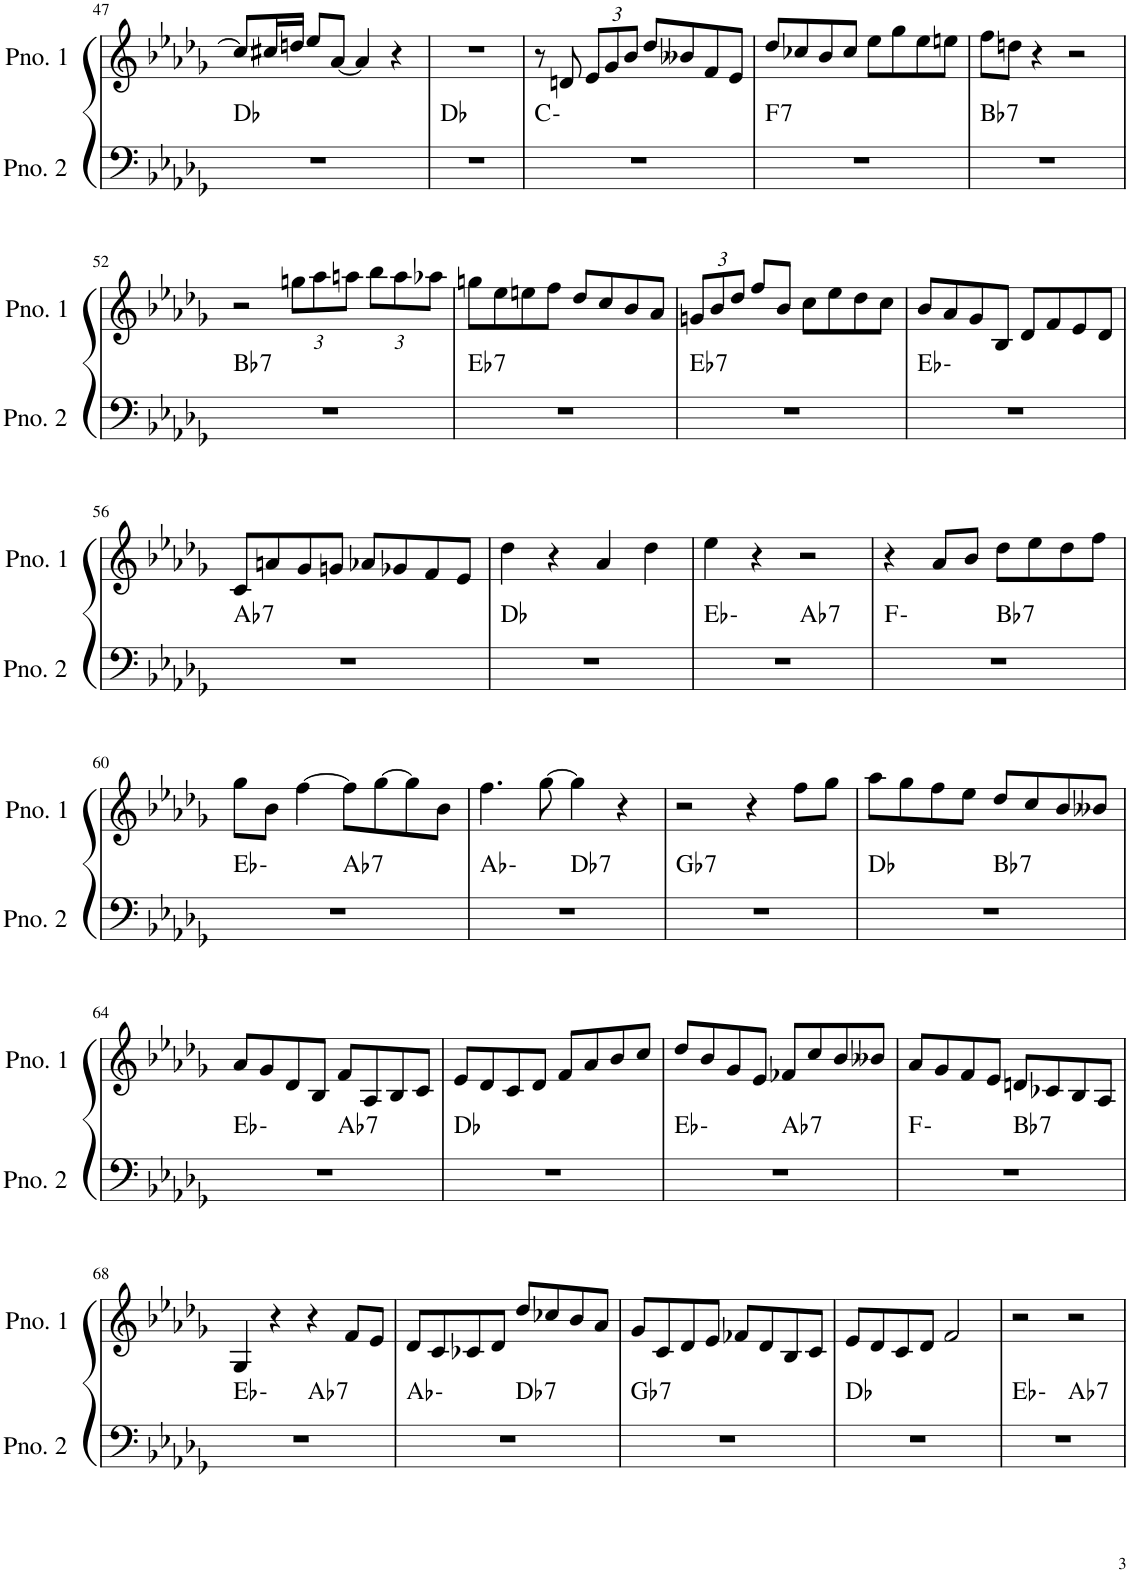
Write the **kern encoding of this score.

**kern	**harte	**kern
*part2	*part2	*part1
*staff2	*	*staff1
*I"ピアノ 2	*	*I"ピアノ 1
!!LO:PB:g=z
*clefF4	*	*clefG2
*k[b-e-a-d-g-]	*	*k[b-e-a-d-g-]
*M4/4	*	*M4/4
=47	=47	=47
1r	Db:maj	8cc/L]
.	.	16cc#X/L
.	.	16ddn/JJ
.	.	8ee-/L
.	.	[8a-/J
.	.	4a-/]
.	.	4r
=48	=48	=48
1r	Db:maj	1r
=49	=49	=49
1r	C:min	8r
.	.	8dn/
*	*	*Xbrackettup
.	.	12e-/L
.	.	12g-/
.	.	12b-/J
.	.	8dd-/L
.	.	8b--X/
.	.	8f/
.	.	8e-/J
=50	=50	=50
!	!LO:H:kt=7	!
1r	F:7	8dd-/L
.	.	8cc-X/
.	.	8b-/
.	.	8cc-/J
.	.	8ee-\L
.	.	8gg-\
.	.	8ee-\
.	.	8een\J
=51	=51	=51
!	!LO:H:kt=7	!
1r	Bb:7	8ff\L
.	.	8ddn\J
.	.	4r
.	.	2r
!!LO:LB:g=z
=52	=52	=52
!	!LO:H:kt=7	!
1r	Bb:7	2r
.	.	12ggn\L
.	.	12aa-\
.	.	12aan\J
.	.	12bb-\L
.	.	12aa\
.	.	12aa-X\J
=53	=53	=53
!	!LO:H:kt=7	!
1r	Eb:7	8ggn\L
.	.	8ee-\
.	.	8een\
.	.	8ff\J
.	.	8dd-/L
.	.	8cc/
.	.	8b-/
.	.	8a-/J
=54	=54	=54
!	!LO:H:kt=7	!
1r	Eb:7	12gn/L
.	.	12b-/
.	.	12dd-/J
.	.	8ff/L
.	.	8b-/J
.	.	8cc\L
.	.	8ee-\
.	.	8dd-\
.	.	8cc\J
=55	=55	=55
1r	Eb:min	8b-/L
.	.	8a-/
.	.	8g-/
.	.	8B-/J
.	.	8d-/L
.	.	8f/
.	.	8e-/
.	.	8d-/J
!!LO:LB:g=z
=56	=56	=56
!	!LO:H:kt=7	!
1r	Ab:7	8c/L
.	.	8an/
.	.	8g-/
.	.	8gn/J
.	.	8a-X/L
.	.	8g-X/
.	.	8f/
.	.	8e-/J
=57	=57	=57
1r	Db:maj	4dd-\
.	.	4r
.	.	4a-/
.	.	4dd-\
=58	=58	=58
*^	*	*
1r	2ryy	Eb:min	4ee-\
.	.	.	4r
!	!	!LO:H:kt=7	!
.	2ryy	Ab:7	2r
=59	=59	=59	=59
1r	2ryy	F:min	4r
.	.	.	8a-/L
.	.	.	8b-/J
!	!	!LO:H:kt=7	!
.	2ryy	Bb:7	8dd-\L
.	.	.	8ee-\
.	.	.	8dd-\
.	.	.	8ff\J
!!LO:LB:g=z
=60	=60	=60	=60
1r	2ryy	Eb:min	8gg-\L
.	.	.	8b-\J
.	.	.	[4ff\
!	!	!LO:H:kt=7	!
.	2ryy	Ab:7	8ff\L]
.	.	.	[8gg-\
.	.	.	8gg-\]
.	.	.	8b-\J
=61	=61	=61	=61
1r	2ryy	Ab:min	4.ff\
.	.	.	[8gg-\
!	!	!LO:H:kt=7	!
.	2ryy	Db:7	4gg-\]
.	.	.	4r
=62	=62	=62	=62
!	!	!LO:H:kt=7	!
*v	*v	*	*
1r	Gb:7	2r
.	.	4r
.	.	8ff\L
.	.	8gg-\J
=63	=63	=63
*^	*	*
1r	2ryy	Db:maj	8aa-\L
.	.	.	8gg-\
.	.	.	8ff\
.	.	.	8ee-\J
!	!	!LO:H:kt=7	!
.	2ryy	Bb:7	8dd-/L
.	.	.	8cc/
.	.	.	8b-/
.	.	.	8b--X/J
!!LO:LB:g=z
=64	=64	=64	=64
1r	2ryy	Eb:min	8a-/L
.	.	.	8g-/
.	.	.	8d-/
.	.	.	8B-/J
!	!	!LO:H:kt=7	!
.	2ryy	Ab:7	8f/L
.	.	.	8A-/
.	.	.	8B-/
.	.	.	8c/J
*v	*v	*	*
=65	=65	=65
1r	Db:maj	8e-/L
.	.	8d-/
.	.	8c/
.	.	8d-/J
.	.	8f/L
.	.	8a-/
.	.	8b-/
.	.	8cc/J
=66	=66	=66
*^	*	*
1r	2ryy	Eb:min	8dd-/L
.	.	.	8b-/
.	.	.	8g-/
.	.	.	8e-/J
!	!	!LO:H:kt=7	!
.	2ryy	Ab:7	8f-X/L
.	.	.	8cc/
.	.	.	8b-/
.	.	.	8b--X/J
=67	=67	=67	=67
1r	2ryy	F:min	8a-/L
.	.	.	8g-/
.	.	.	8f/
.	.	.	8e-/J
!	!	!LO:H:kt=7	!
.	2ryy	Bb:7	8dn/L
.	.	.	8c-X/
.	.	.	8B-/
.	.	.	8A-/J
!!LO:LB:g=z
=68	=68	=68	=68
1r	2ryy	Eb:min	4G-/
.	.	.	4r
!	!	!LO:H:kt=7	!
.	2ryy	Ab:7	4r
.	.	.	8f/L
.	.	.	8e-/J
=69	=69	=69	=69
1r	2ryy	Ab:min	8d-/L
.	.	.	8c/
.	.	.	8c-X/
.	.	.	8d-/J
!	!	!LO:H:kt=7	!
.	2ryy	Db:7	8dd-/L
.	.	.	8cc-X/
.	.	.	8b-/
.	.	.	8a-/J
=70	=70	=70	=70
!	!	!LO:H:kt=7	!
*v	*v	*	*
1r	Gb:7	8g-/L
.	.	8c/
.	.	8d-/
.	.	8e-/J
.	.	8f-X/L
.	.	8d-/
.	.	8B-/
.	.	8c/J
=71	=71	=71
1r	Db:maj	8e-/L
.	.	8d-/
.	.	8c/
.	.	8d-/J
.	.	2f/
=72	=72	=72
*^	*	*
1r	2ryy	Eb:min	2r
!	!	!LO:H:kt=7	!
.	2ryy	Ab:7	2r
*v	*v	*	*
=	=	=
*-	*-	*-
